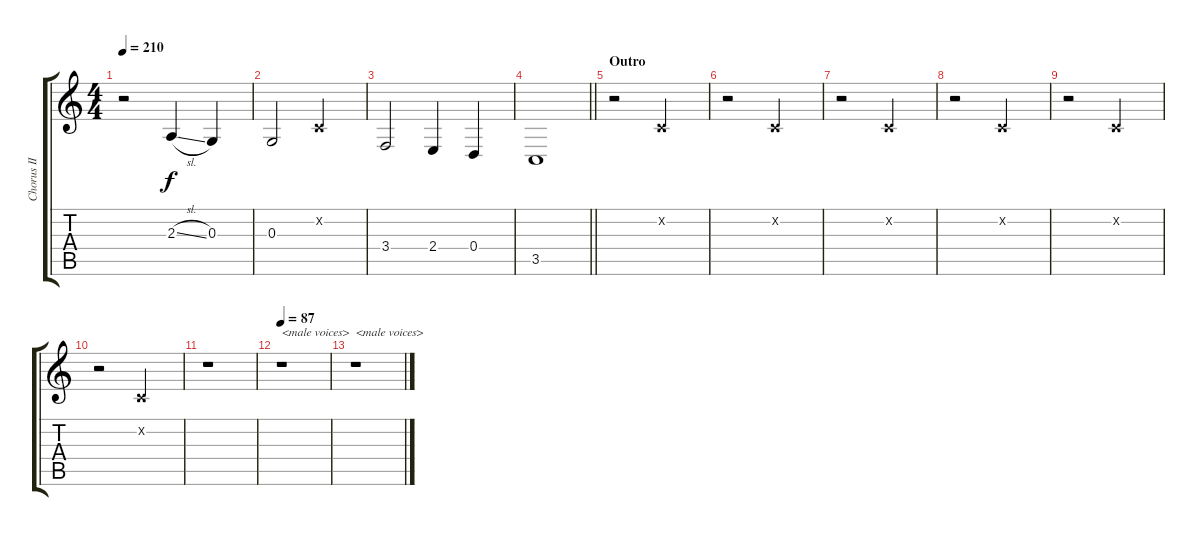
\track ("Chorus II" "Chorus II") {instrument voiceoohs}
\staff {score tabs}
\tuning (E4 B3 G3 D3 A2 E2) {hide}
\ts (4 4)
\tempo 210
\clef g2
\ks c
r.2{dy f} 2.3{sl}.4 0.3.4 |
0.3.2 1.2{x}.2 |
3.4.2 2.4.4 0.4.4 |
\barLineRight lightlight
3.5.1 |
\section ("" "Outro")
r.2 1.2{x}.2 |
r.2 1.2{x}.2 |
r.2 1.2{x}.2 |
r.2 1.2{x}.2 |
r.2 1.2{x}.2 |
r.2 1.2{x}.2 |
r.1 |
\tempo 87
r.1{txt "<male voices>"} |
r.1{txt "<male voices>"}
